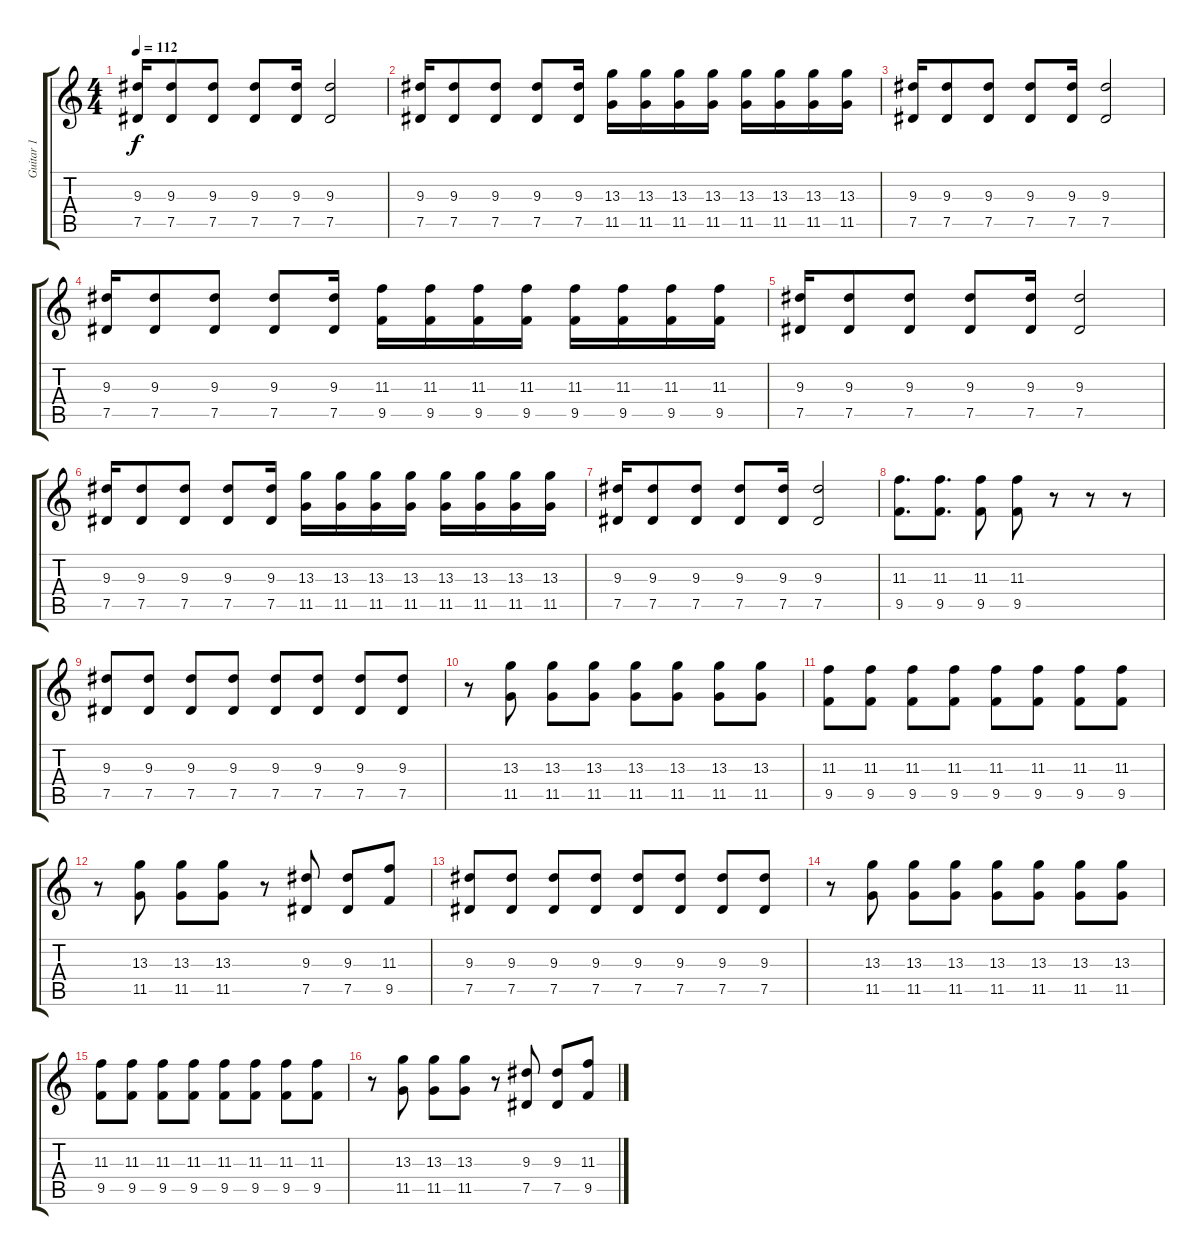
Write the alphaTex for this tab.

\track ("Guitar 1 " "Guitar 1 ") {instrument distortionguitar}
\staff {score tabs}
\tuning (Eb4 Bb3 Gb3 Db3 Ab2 Db2) {hide}
\ts (4 4)
\tempo 112
\clef g2
\ks c
(9.3 7.5).16{dy f} (9.3 7.5).8 (9.3 7.5).8 (9.3 7.5).8 (9.3 7.5).16 (9.3 7.5).2 |
(9.3 7.5).16 (9.3 7.5).8 (9.3 7.5).8 (9.3 7.5).8 (9.3 7.5).16 (13.3 11.5).16 (13.3 11.5).16 (13.3 11.5).16 (13.3 11.5).16 (13.3 11.5).16 (13.3 11.5).16 (13.3 11.5).16 (13.3 11.5).16 |
(9.3 7.5).16 (9.3 7.5).8 (9.3 7.5).8 (9.3 7.5).8 (9.3 7.5).16 (9.3 7.5).2 |
(9.3 7.5).16 (9.3 7.5).8 (9.3 7.5).8 (9.3 7.5).8 (9.3 7.5).16 (11.3 9.5).16 (11.3 9.5).16 (11.3 9.5).16 (11.3 9.5).16 (11.3 9.5).16 (11.3 9.5).16 (11.3 9.5).16 (11.3 9.5).16 |
(9.3 7.5).16 (9.3 7.5).8 (9.3 7.5).8 (9.3 7.5).8 (9.3 7.5).16 (9.3 7.5).2 |
(9.3 7.5).16 (9.3 7.5).8 (9.3 7.5).8 (9.3 7.5).8 (9.3 7.5).16 (13.3 11.5).16 (13.3 11.5).16 (13.3 11.5).16 (13.3 11.5).16 (13.3 11.5).16 (13.3 11.5).16 (13.3 11.5).16 (13.3 11.5).16 |
(9.3 7.5).16 (9.3 7.5).8 (9.3 7.5).8 (9.3 7.5).8 (9.3 7.5).16 (9.3 7.5).2 |
(11.3 9.5).8{d} (11.3 9.5).8{d} (11.3 9.5).8 (11.3 9.5).8 r.8 r.8 r.8 |
(9.3 7.5).8 (9.3 7.5).8 (9.3 7.5).8 (9.3 7.5).8 (9.3 7.5).8 (9.3 7.5).8 (9.3 7.5).8 (9.3 7.5).8 |
r.8 (13.3 11.5).8 (13.3 11.5).8 (13.3 11.5).8 (13.3 11.5).8 (13.3 11.5).8 (13.3 11.5).8 (13.3 11.5).8 |
(11.3 9.5).8 (11.3 9.5).8 (11.3 9.5).8 (11.3 9.5).8 (11.3 9.5).8 (11.3 9.5).8 (11.3 9.5).8 (11.3 9.5).8 |
r.8 (13.3 11.5).8 (13.3 11.5).8 (13.3 11.5).8 r.8 (9.3 7.5).8 (9.3 7.5).8 (11.3 9.5).8 |
(9.3 7.5).8 (9.3 7.5).8 (9.3 7.5).8 (9.3 7.5).8 (9.3 7.5).8 (9.3 7.5).8 (9.3 7.5).8 (9.3 7.5).8 |
r.8 (13.3 11.5).8 (13.3 11.5).8 (13.3 11.5).8 (13.3 11.5).8 (13.3 11.5).8 (13.3 11.5).8 (13.3 11.5).8 |
(11.3 9.5).8 (11.3 9.5).8 (11.3 9.5).8 (11.3 9.5).8 (11.3 9.5).8 (11.3 9.5).8 (11.3 9.5).8 (11.3 9.5).8 |
r.8 (13.3 11.5).8 (13.3 11.5).8 (13.3 11.5).8 r.8 (9.3 7.5).8 (9.3 7.5).8 (11.3 9.5).8
